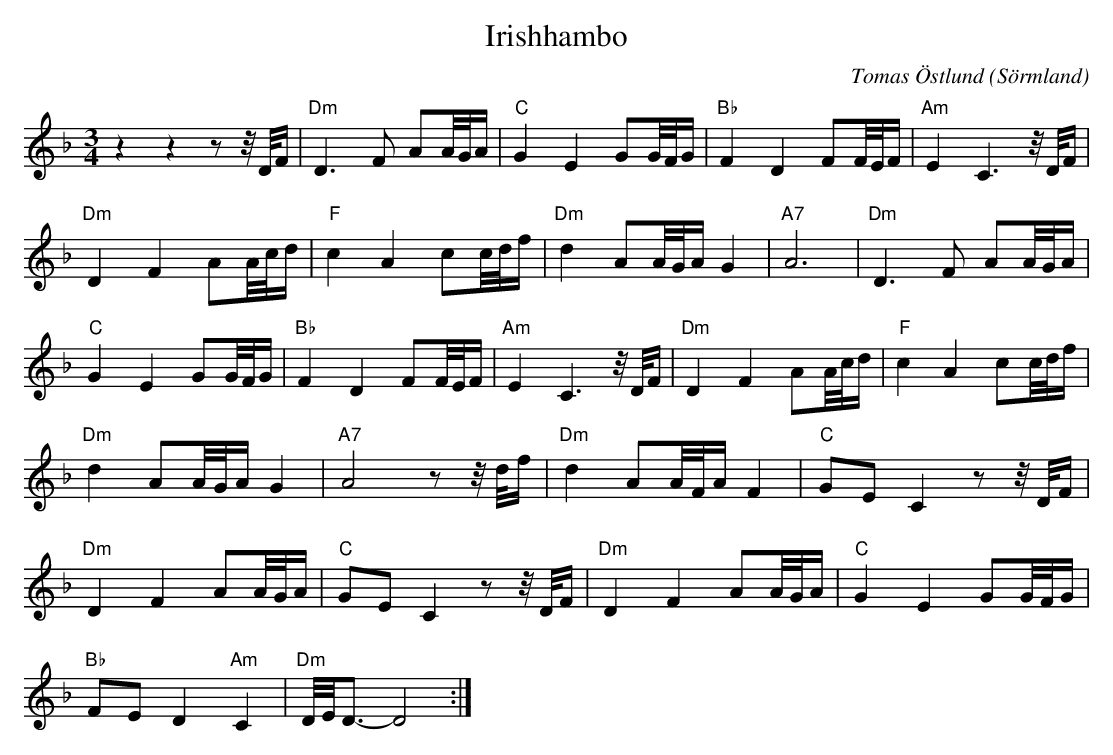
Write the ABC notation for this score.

X:1
T:Irishhambo
C:Tomas Östlund
O: Sörmland
L:1/16
M:3/4
K:Dm
z4 z4 z2 z/ D/F |"Dm" D6 F2 A2A/G/A |"C" G4 E4 G2G/F/G |"Bb" F4 D4 F2F/E/F |"Am" E4 C6 z/ D/F |
"Dm" D4 F4 A2A/c/d |"F" c4 A4 c2c/d/f |"Dm" d4 A2A/G/A G4 |"A7" A12 |"Dm" D6 F2 A2A/G/A |
"C" G4 E4 G2G/F/G |"Bb" F4 D4 F2F/E/F |"Am" E4 C6 z/ D/F |"Dm" D4 F4 A2A/c/d |"F" c4 A4 c2c/d/f |
"Dm" d4 A2A/G/A G4 |"A7" A8 z2 z/ d/f |"Dm" d4 A2A/F/A F4 |"C" G2E2 C4 z2 z/ D/F |
"Dm" D4 F4 A2A/G/A |"C" G2E2 C4 z2 z/ D/F |"Dm" D4 F4 A2A/G/A |"C" G4 E4 G2G/F/G |
"Bb" F2E2 D4"Am" C4 |"Dm" D/E/D3- D8 :|
